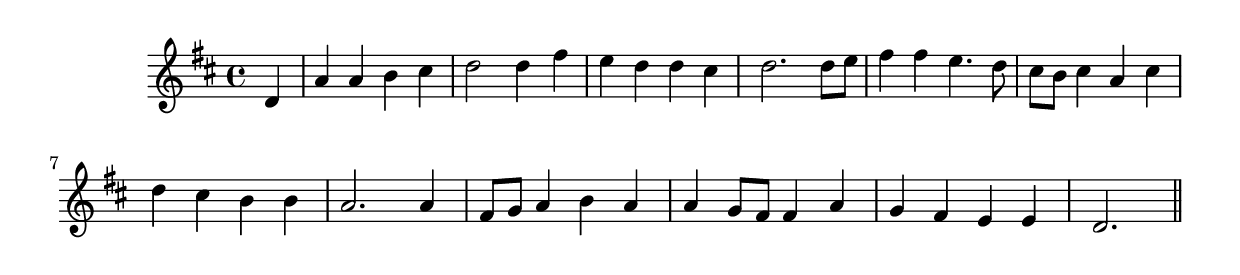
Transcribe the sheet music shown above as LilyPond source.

\version "2.14.0"
%{\header {
  title = "Chorale, `Valet will ich dir geben'"
  composer = "J.S. Bach"
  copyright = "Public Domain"
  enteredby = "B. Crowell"
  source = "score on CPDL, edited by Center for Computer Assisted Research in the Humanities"
}%}
\score{{\key d \major
\time 4/4
%{\tempo 4=120
%}\relative d' {
  \partial 4
  d4 | a' a b cis | d2 d4 fis | e d d cis | d2. \bar ":|"
  d8 e | fis4 fis e4. d8 | cis8 b cis4 a cis | d cis b b |
  a2. a4 | fis8 g a4 b a | a g8 fis fis4 a4 | g fis e e | d2. 
  \bar "||"
}
}}